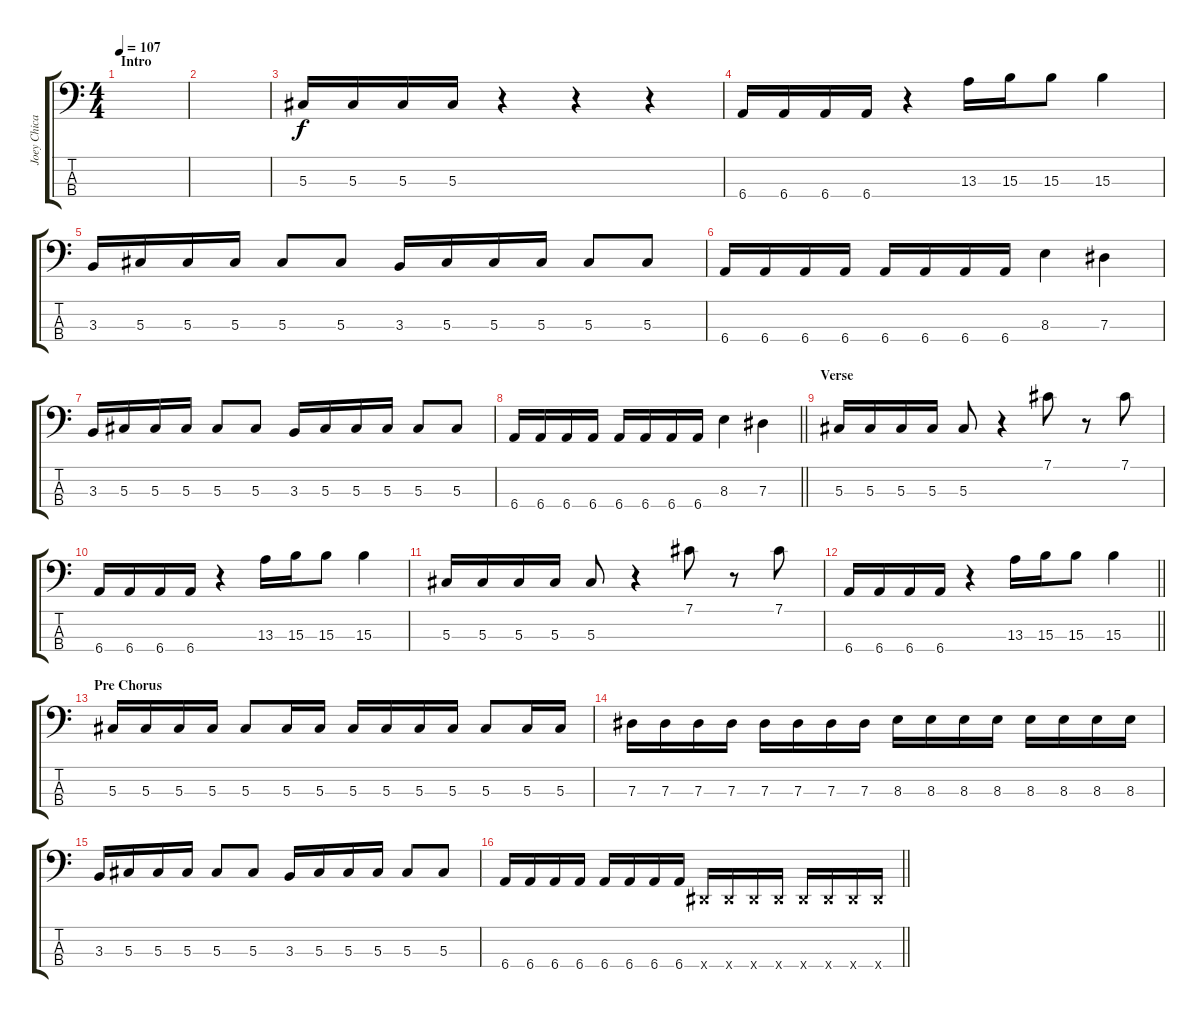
\track ("Joey Chicago" "Joey Chica") {instrument electricbasspick}
\staff {score tabs}
\tuning (Gb2 Db2 Ab1 Eb1) {hide}
\ts (4 4)
\section ("" "Intro")
\tempo 107
\clef f4
\ks c
|
|
5.3.16 5.3.16 5.3.16 5.3.16 r.4 r.4 r.4 |
6.4.16 6.4.16 6.4.16 6.4.16 r.4 13.3.16 15.3.16 15.3.8 15.3.4 |
3.3.16 5.3.16 5.3.16 5.3.16 5.3.8 5.3.8 3.3.16 5.3.16 5.3.16 5.3.16 5.3.8 5.3.8 |
6.4.16 6.4.16 6.4.16 6.4.16 6.4.16 6.4.16 6.4.16 6.4.16 8.3.4 7.3.4 |
3.3.16 5.3.16 5.3.16 5.3.16 5.3.8 5.3.8 3.3.16 5.3.16 5.3.16 5.3.16 5.3.8 5.3.8 |
\barLineRight lightlight
6.4.16 6.4.16 6.4.16 6.4.16 6.4.16 6.4.16 6.4.16 6.4.16 8.3.4 7.3.4 |
\section ("" "Verse")
5.3.16 5.3.16 5.3.16 5.3.16 5.3.8 r.4 7.1.8 r.8 7.1.8 |
6.4.16 6.4.16 6.4.16 6.4.16 r.4 13.3.16 15.3.16 15.3.8 15.3.4 |
5.3.16 5.3.16 5.3.16 5.3.16 5.3.8 r.4 7.1.8 r.8 7.1.8 |
\barLineRight lightlight
6.4.16 6.4.16 6.4.16 6.4.16 r.4 13.3.16 15.3.16 15.3.8 15.3.4 |
\section ("" "Pre Chorus")
5.3.16 5.3.16 5.3.16 5.3.16 5.3.8 5.3.16 5.3.16 5.3.16 5.3.16 5.3.16 5.3.16 5.3.8 5.3.16 5.3.16 |
7.3.16 7.3.16 7.3.16 7.3.16 7.3.16 7.3.16 7.3.16 7.3.16 8.3.16 8.3.16 8.3.16 8.3.16 8.3.16 8.3.16 8.3.16 8.3.16 |
3.3.16 5.3.16 5.3.16 5.3.16 5.3.8 5.3.8 3.3.16 5.3.16 5.3.16 5.3.16 5.3.8 5.3.8 |
\barLineRight lightlight
6.4.16 6.4.16 6.4.16 6.4.16 6.4.16 6.4.16 6.4.16 6.4.16 0.4{x}.16 0.4{x}.16 0.4{x}.16 0.4{x}.16 0.4{x}.16 0.4{x}.16 0.4{x}.16 0.4{x}.16
